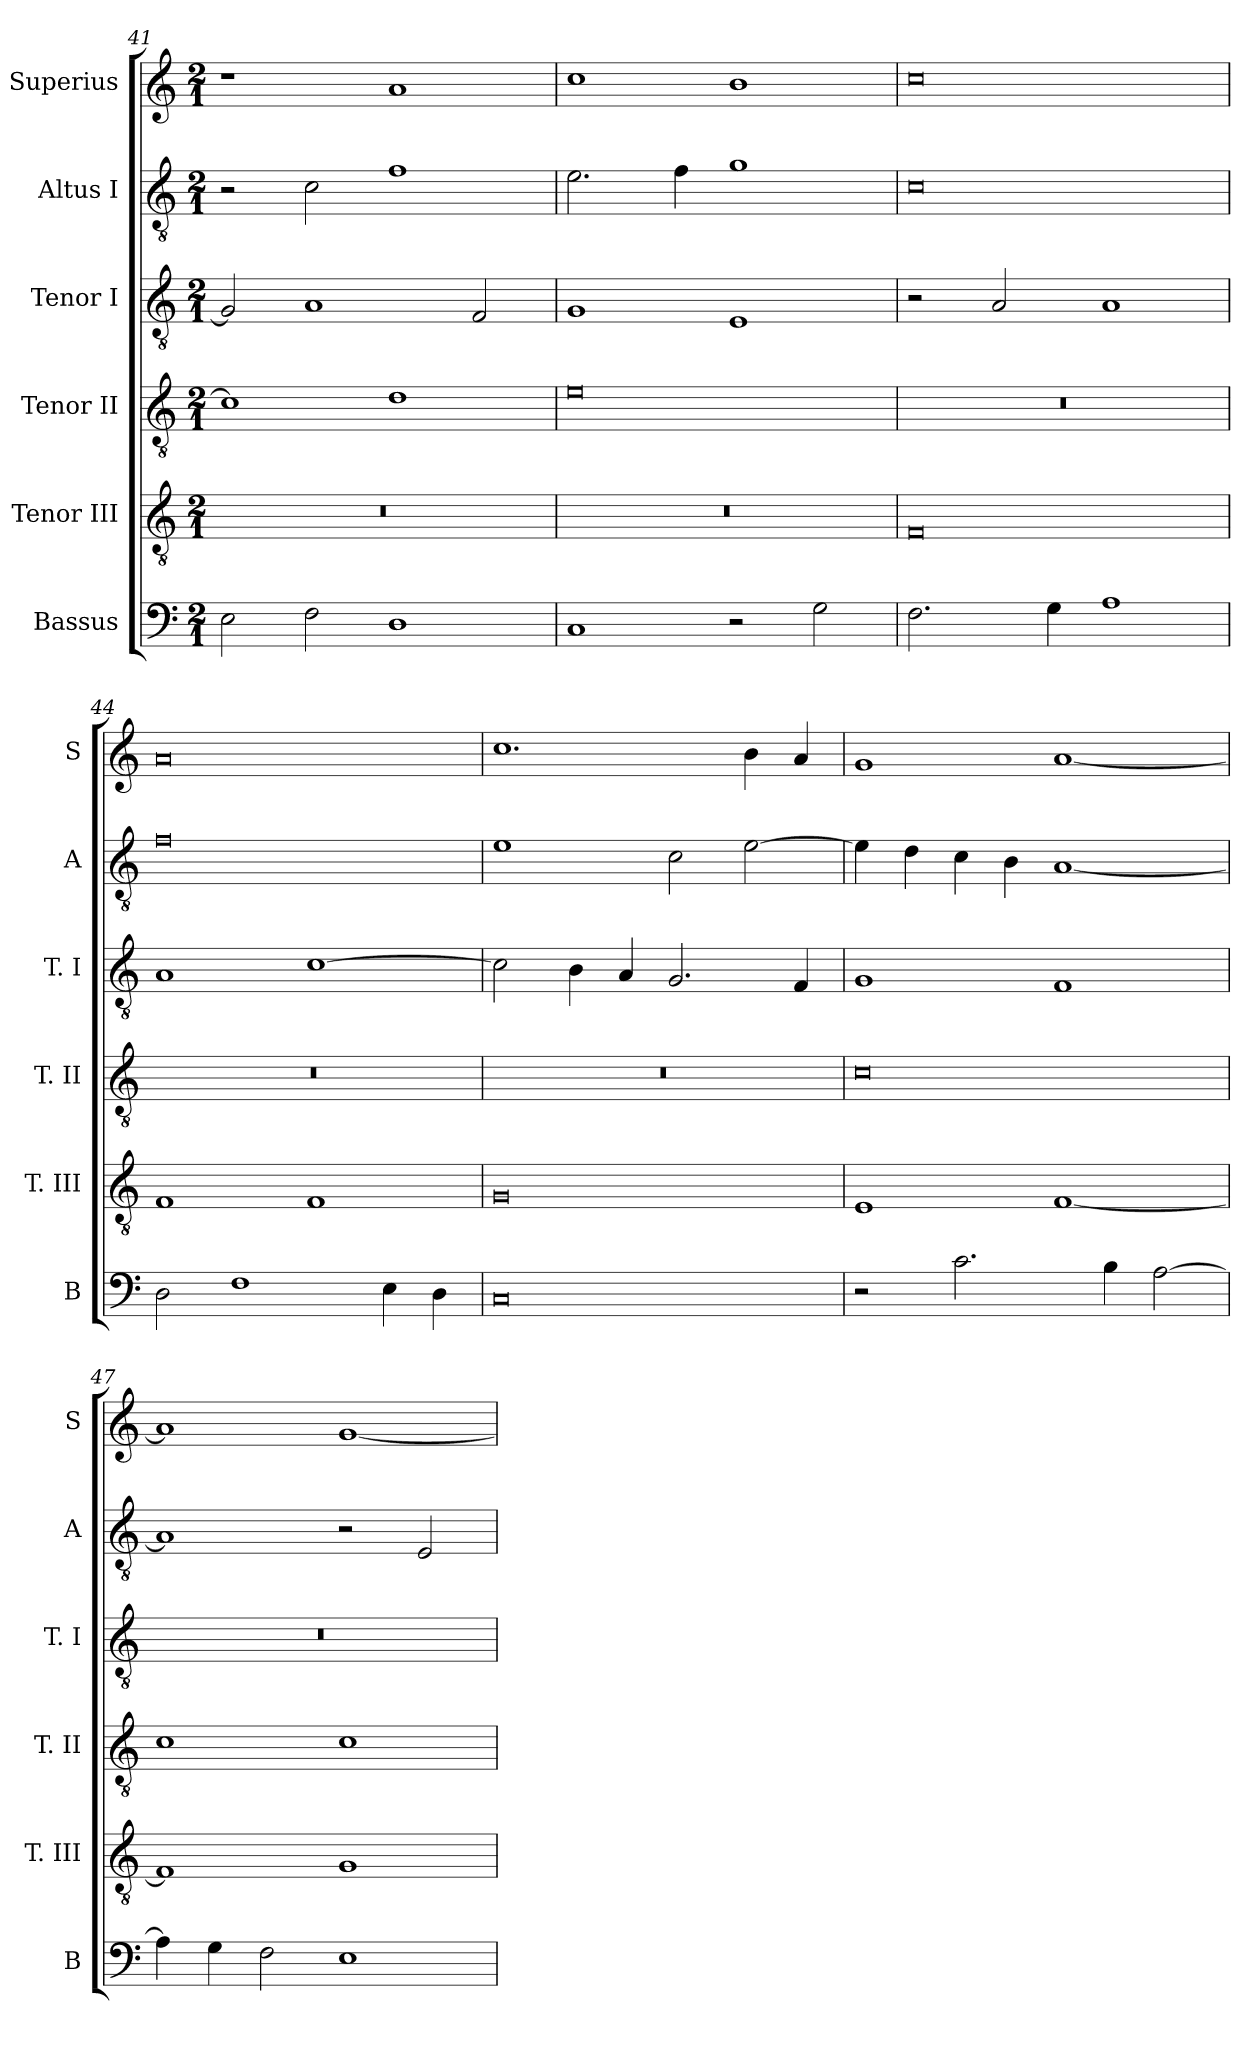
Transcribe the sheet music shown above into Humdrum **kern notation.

**kern	**kern	**kern	**kern	**kern	**kern
*part6	*part5	*part4	*part3	*part2	*part1
*staff6	*staff5	*staff4	*staff3	*staff2	*staff1
*I"Bassus	*I"Tenor III	*I"Tenor II	*I"Tenor I	*I"Altus I	*I"Superius
*I'B	*I'T. III	*I'T. II	*I'T. I	*I'A	*I'S
*clefF4	*clefGv2	*clefGv2	*clefGv2	*clefGv2	*clefG2
*k[]	*k[]	*k[]	*k[]	*k[]	*k[]
*C:	*C:	*C:	*C:	*C:	*C:
*M2/1	*M2/1	*M2/1	*M2/1	*M2/1	*M2/1
=41	=41	=41	=41	=41	=41
2E	0r	1c]	2G]	2r	1r
2F	.	.	1A	2c	.
1D	.	1d	.	1f	1a
.	.	.	2F	.	.
=42	=42	=42	=42	=42	=42
1C	0r	0e	1G	2.e	1cc
.	.	.	.	4f	.
2r	.	.	1E	1g	1b
2G	.	.	.	.	.
=43	=43	=43	=43	=43	=43
2.F	0F	0r	2r	0c	0cc
.	.	.	2A	.	.
4G	.	.	.	.	.
1A	.	.	1A	.	.
=44	=44	=44	=44	=44	=44
2D	1F	0r	1A	0f	0a
1F	.	.	.	.	.
.	1F	.	[1c	.	.
4E	.	.	.	.	.
4D	.	.	.	.	.
=45	=45	=45	=45	=45	=45
0C	0G	0r	2c]	1e	1.cc
.	.	.	4B	.	.
.	.	.	4A	.	.
.	.	.	2.G	2c	.
.	.	.	.	[2e	4b
.	.	.	4F	.	4a
=46	=46	=46	=46	=46	=46
2r	1E	0c	1G	4e]	1g
.	.	.	.	4d	.
2.c	.	.	.	4c	.
.	.	.	.	4B	.
.	[1F	.	1F	[1A	[1a
4B	.	.	.	.	.
[2A	.	.	.	.	.
=47	=47	=47	=47	=47	=47
4A]	1F]	1c	0r	1A]	1a]
4G	.	.	.	.	.
2F	.	.	.	.	.
1E	1G	1c	.	2r	[1g
.	.	.	.	2E	.
=	=	=	=	=	=
*-	*-	*-	*-	*-	*-
